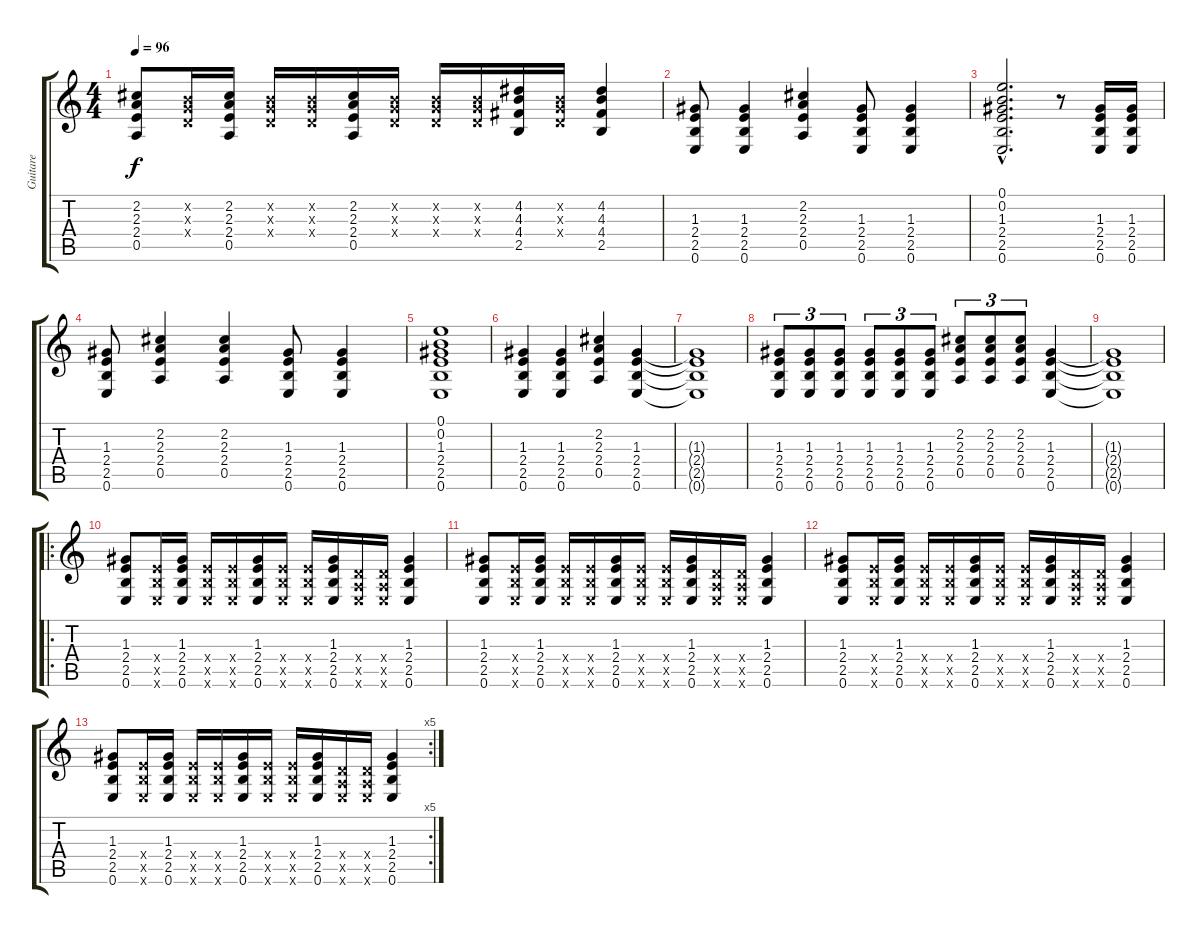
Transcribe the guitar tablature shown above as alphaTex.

\track ("Guitare" "Guitare") {instrument electricguitarclean}
\staff {score tabs}
\tuning (E4 B3 G3 D3 A2 E2) {hide}
\ts (4 4)
\tempo 96
\clef g2
\ks c
(2.2 2.3 2.4 0.5).8{dy f} (0.2{x} 0.3{x} 0.4{x}).16 (2.2 2.3 2.4 0.5).16 (0.2{x} 0.3{x} 0.4{x}).16 (0.2{x} 0.3{x} 0.4{x}).16 (2.2 2.3 2.4 0.5).16 (0.2{x} 0.3{x} 0.4{x}).16 (0.2{x} 0.3{x} 0.4{x}).16 (0.2{x} 0.3{x} 0.4{x}).16 (4.2 4.3 4.4 2.5).16 (0.2{x} 0.3{x} 0.4{x}).16 (4.2 4.3 4.4 2.5).4 |
(1.3 2.4 2.5 0.6).8 (1.3 2.4 2.5 0.6).4 (2.2 2.3 2.4 0.5).4 (1.3 2.4 2.5 0.6).8 (1.3 2.4 2.5 0.6).4 |
(0.1{hac} 0.2{hac} 1.3{hac} 2.4{hac} 2.5{hac} 0.6{hac}).2{d} r.8 (1.3 2.4 2.5 0.6).16 (1.3 2.4 2.5 0.6).16 |
(1.3 2.4 2.5 0.6).8 (2.2 2.3 2.4 0.5).4 (2.2 2.3 2.4 0.5).4 (1.3 2.4 2.5 0.6).8 (1.3 2.4 2.5 0.6).4 |
(0.1 0.2 1.3 2.4 2.5 0.6).1 |
(1.3 2.4 2.5 0.6).4 (1.3 2.4 2.5 0.6).4 (2.2 2.3 2.4 0.5).4 (1.3 2.4 2.5 0.6).4 |
(1.3{t} 2.4{t} 2.5{t} 0.6{t}).1 |
(1.3 2.4 2.5 0.6).8{tu (3 2)} (1.3 2.4 2.5 0.6).8{tu (3 2)} (1.3 2.4 2.5 0.6).8{tu (3 2)} (1.3 2.4 2.5 0.6).8{tu (3 2)} (1.3 2.4 2.5 0.6).8{tu (3 2)} (1.3 2.4 2.5 0.6).8{tu (3 2)} (2.2 2.3 2.4 0.5).8{tu (3 2)} (2.2 2.3 2.4 0.5).8{tu (3 2)} (2.2 2.3 2.4 0.5).8{tu (3 2)} (1.3 2.4 2.5 0.6).4 |
(1.3{t} 2.4{t} 2.5{t} 0.6{t}).1 |
\ro
(1.3 2.4 2.5 0.6).8 (2.4{x} 2.5{x} 0.6{x}).16 (1.3 2.4 2.5 0.6).16 (2.4{x} 2.5{x} 0.6{x}).16 (2.4{x} 2.5{x} 0.6{x}).16 (1.3 2.4 2.5 0.6).16 (2.4{x} 2.5{x} 0.6{x}).16 (2.4{x} 2.5{x} 0.6{x}).16 (1.3 2.4 2.5 0.6).16 (0.4{x} 0.5{x} 0.6{x}).16 (0.4{x} 0.5{x} 0.6{x}).16 (1.3 2.4 2.5 0.6).4 |
(1.3 2.4 2.5 0.6).8 (2.4{x} 2.5{x} 0.6{x}).16 (1.3 2.4 2.5 0.6).16 (2.4{x} 2.5{x} 0.6{x}).16 (2.4{x} 2.5{x} 0.6{x}).16 (1.3 2.4 2.5 0.6).16 (2.4{x} 2.5{x} 0.6{x}).16 (2.4{x} 2.5{x} 0.6{x}).16 (1.3 2.4 2.5 0.6).16 (0.4{x} 0.5{x} 0.6{x}).16 (0.4{x} 0.5{x} 0.6{x}).16 (1.3 2.4 2.5 0.6).4 |
(1.3 2.4 2.5 0.6).8 (2.4{x} 2.5{x} 0.6{x}).16 (1.3 2.4 2.5 0.6).16 (2.4{x} 2.5{x} 0.6{x}).16 (2.4{x} 2.5{x} 0.6{x}).16 (1.3 2.4 2.5 0.6).16 (2.4{x} 2.5{x} 0.6{x}).16 (2.4{x} 2.5{x} 0.6{x}).16 (1.3 2.4 2.5 0.6).16 (0.4{x} 0.5{x} 0.6{x}).16 (0.4{x} 0.5{x} 0.6{x}).16 (1.3 2.4 2.5 0.6).4 |
\rc 5
(1.3 2.4 2.5 0.6).8 (2.4{x} 2.5{x} 0.6{x}).16 (1.3 2.4 2.5 0.6).16 (2.4{x} 2.5{x} 0.6{x}).16 (2.4{x} 2.5{x} 0.6{x}).16 (1.3 2.4 2.5 0.6).16 (2.4{x} 2.5{x} 0.6{x}).16 (2.4{x} 2.5{x} 0.6{x}).16 (1.3 2.4 2.5 0.6).16 (0.4{x} 0.5{x} 0.6{x}).16 (0.4{x} 0.5{x} 0.6{x}).16 (1.3 2.4 2.5 0.6).4
